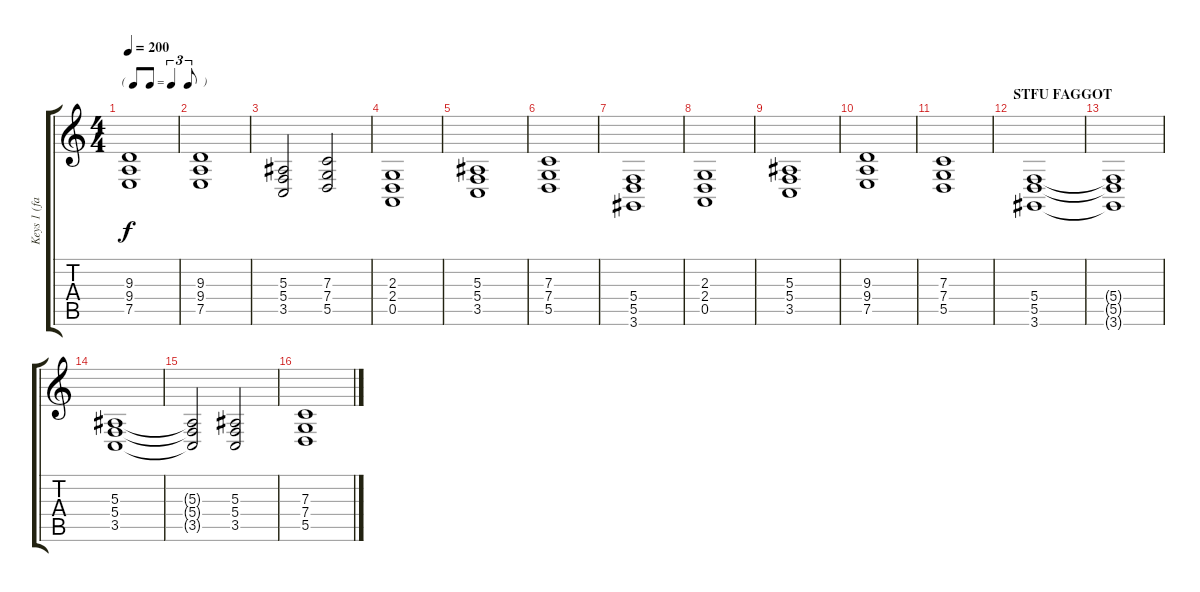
\track ("Keys 1 (faggot 1)" "Keys 1 (fa") {instrument stringensemble1}
\staff {score tabs}
\tuning (F4 C4 F3 C3 A2 F2) {hide}
\ts (4 4)
\tf triplet8th
\tempo 200
\clef g2
\ks c
(9.3{t} 9.4{t} 7.5{t}).1{dy f} |
(9.3 9.4 7.5).1 |
(5.3 5.4 3.5).2 (7.3 7.4 5.5).2 |
(2.3 2.4 0.5).1 |
(5.3 5.4 3.5).1 |
(7.3 7.4 5.5).1 |
(5.4 5.5 3.6).1 |
(2.3 2.4 0.5).1 |
(5.3 5.4 3.5).1 |
(9.3 9.4 7.5).1 |
(7.3 7.4 5.5).1 |
\section ("" "STFU FAGGOT")
(5.4 5.5 3.6).1 |
(5.4{t} 5.5{t} 3.6{t}).1 |
(5.3 5.4 3.5).1 |
(5.3{t} 5.4{t} 3.5{t}).2 (5.3 5.4 3.5).2 |
(7.3 7.4 5.5).1
